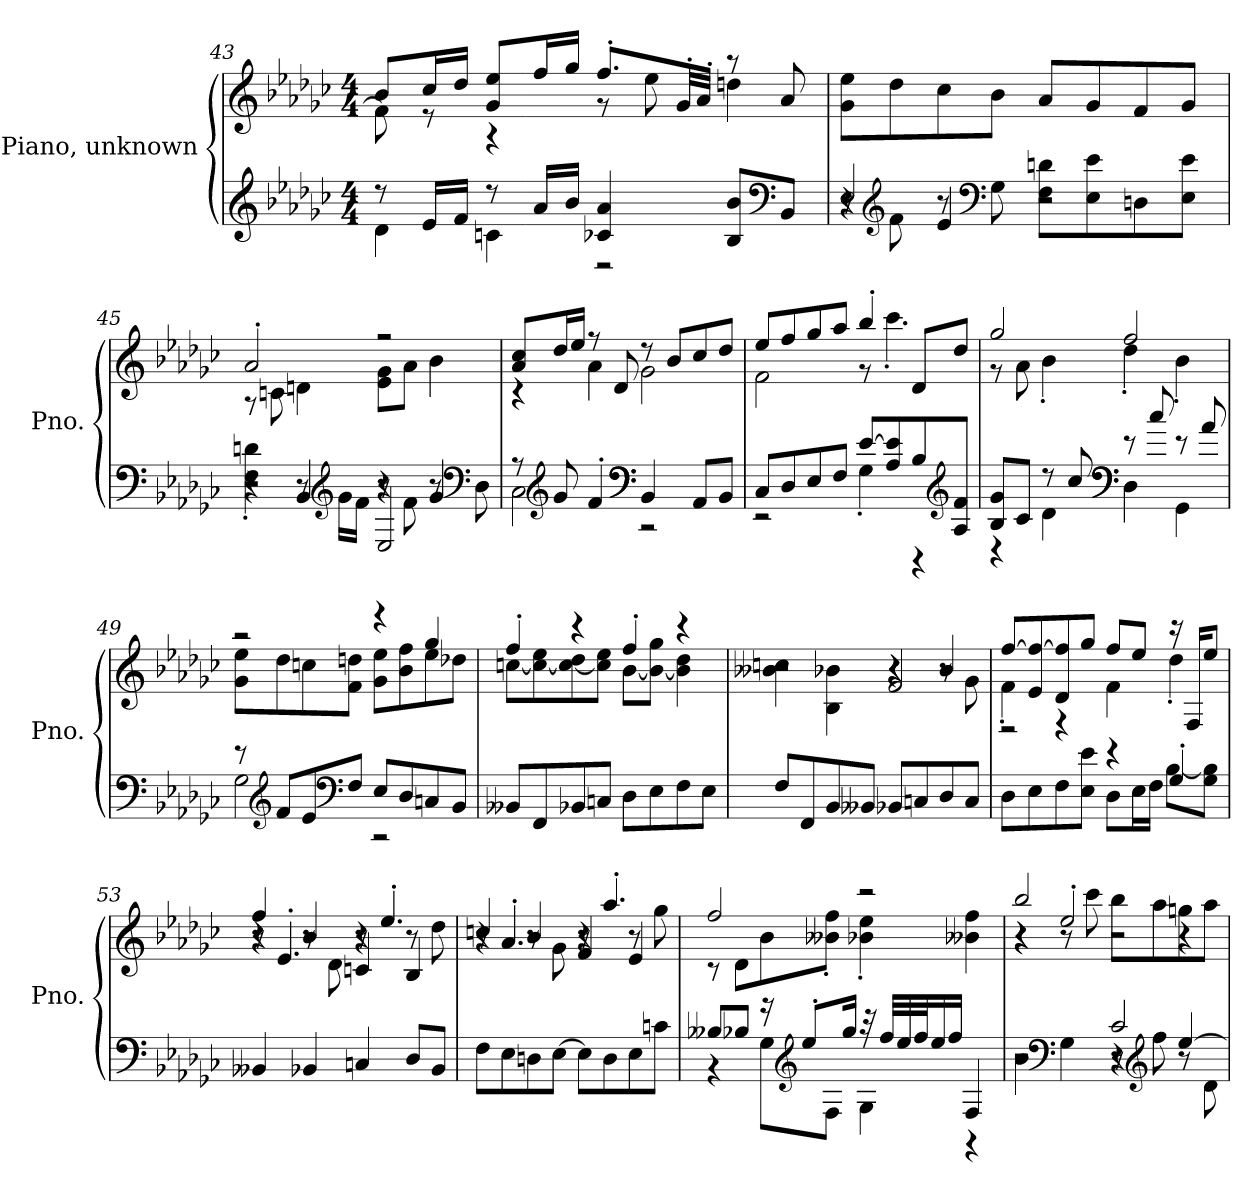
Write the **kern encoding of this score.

**kern	**kern
*part1	*part1
*staff2	*staff1
*I"Piano, unknown	*
*I'Pno.	*
!!LO:LB:g=z
*clefG2	*clefG2
*k[b-e-a-d-g-c-]	*k[b-e-a-d-g-c-]
*M4/4	*M4/4
=43	=43
*^	*^
8r	4d-\	8b-/L	8f\]
16e-/LL	.	16cc-/L	8r
16f/JJ	.	16dd-/JJ	.
8r	4cn\	8g-/ 8ee-/L	4r
16a-/LL	.	16ff/L	.
16b-/JJ	.	16gg-/JJ	.
4c-X/ 4a-/	2r	8.ff'/L	8r
.	.	.	8ee-\
.	.	32g-'/LL	.
.	.	32a-'/JJJ	.
8B-/ 8b-/L	.	8r	4ddn\
*clefF4	*	*	*
8BB-/J	.	8a-/	.
*	*	*v	*v
=44	=44	=44
*	*^	*
4r	8r	2E-/	8g-\ 8ee-\L
*clefG2	*	*	*
.	8f\	.	8dd-\
4e-/	8r	.	8cc-\
*clefF4	*	*	*
.	8G-\	.	8b-\J
2r	8F\ 8dn\L	2r	8a-/L
.	8E-\ 8e-\	.	8g-/
.	8Dn\	.	8f/
.	8E-\ 8e-\J	.	8g-/J
!!LO:LB:g=z
=45	=45	=45	=45
*	*	*	*^
2r	4F\' 4dn\'	4r	2a-'/	8r
.	.	.	.	8cn\
.	8r	4BB-/	.	4dn\
*clefG2	*	*	*	*
.	16g-\LL	.	.	.
.	16f\JJ	.	.	.
4r	8r	2E-/	2r	8e-\ 8g-\L
.	8f\	.	.	8a-\J
4g-/	8r	.	.	4b-\
*clefF4	*	*	*	*
.	8D-\	.	.	.
*	*v	*v	*	*
=46	=46	=46	=46
8r	2C-\	8a-/ 8cc-/L	4r
*clefG2	*	*	*
8g-/	.	16dd-/L	.
.	.	16ee-/JJ	.
4f'/	.	8r	4a-\
.	.	8d-/	.
*clefF4	*	*	*
4BB-/	2r	8r	2g-\
.	.	8b-/L	.
8AA-/L	.	8cc-/	.
8BB-/J	.	8dd-/J	.
=47	=47	=47	=47
8C-/L	2r	8ee-/L	2f\
8D-/	.	8ff/	.
8E-/	.	8gg-/	.
8F/J	.	8aa-/J	.
[8e-/L	4G-'\	4bb-'/	8r
8A-/ 8e-/]	.	.	4.ccc-'\
8B-/	4r	8d-/L	.
*clefG2	*	*	*
8A-/ 8f/J	.	8dd-/J	.
!!LO:PB:g=z	!!
=48	=48	=48	=48
8B-/ 8g-/L	4r	2gg-/	8r
8c-/J	.	.	8a-\
8r	4d-\	.	4b-'\
8cc-/	.	.	.
*clefF4	*	*	*
8r	4D-\	2ff/	4dd-'\
8cc-/	.	.	.
8r	4GG-\	.	4b-'\
8a-/	.	.	.
=49	=49	=49	=49
8r	2G-\	2r	8g-\ 8ee-\L
*clefG2	*	*	*
8f/L	.	.	8dd-\
8e-/	.	.	8ccn\
*clefF4	*	*	*
8F/J	.	.	8f\ 8ddn\J
8E-/L	2r	4r	8g-\ 8ee-\L
8D-/	.	.	8b-\ 8ff\
8Cn/	.	4gg-/	8ee-\
8BB-/J	.	.	8dd-X\J
*v	*v	*	*
=50	=50	=50
8BB--X/L	4ff'/	[8ccn\L
8FF/	.	8cc\_ 8ee-\
8BB-X/	4r	8cc\_ 8dd-\
8Cn/J	.	8cc\] 8ee-\J
8D-\L	4ff'/	[8b-\L
8E-\	.	8b-\_ 8gg-\J
8F\	4r	4b-\] 4dd-\
8E-\J	.	.
!!LO:LB:g=z
=51	=51	=51
*	*	*^
8F/L	2r	4b--X\ 4ccn\	2r
8FF/	.	.	.
8BB-/	.	4B-\ 4b-X\	.
8BB--X/J	.	.	.
8BB-X/L	4r	4r	2f/
8Cn/	.	.	.
8D-/	4b-/	8r	.
8C/J	.	8g-\	.
*	*	*v	*v
=52	=52	=52
*^	*	*
2r	8D-\L	[8ff/L	4f'\
.	8E-\	8e-/ 8ff/_	.
.	8F\	8d-/ 8ff/]	4r
.	8E-\ 8e-\J	8gg-/J	.
4r	8D-\L	8ff/L	4f\
.	16E-\L	8ee-/J	.
.	16F\JJ	.	.
4G-'/	[8B-\L	16r	4dd-'\
.	.	16F/KL	.
.	8G-\ 8B-\]J	8ee-/J	.
*v	*v	*	*
=53	=53	=53
*	*	*^
4BB--X/	4ff/	4r	8r
.	.	.	4.e-'/
4BB-X/	4b-/	8r	.
.	.	8d-\	.
4Cn/	8r	4r	4cn/
.	4.ee-'/	.	.
8D-/L	.	8r	4B-/
8BB-/J	.	8dd-\	.
!!LO:LB:g=z	!!	!!
=54	=54	=54	=54
8F\L	4ccn/	4r	8r
8E-\	.	.	4.a-'/
8Dn\	4b-/	8r	.
[8E-\J	.	8g-\	.
8E-\L]	8r	4r	4f/
8D\	4.aa-'/	.	.
8E-\	.	8r	4e-/
8cn\J	.	8gg-\	.
*	*	*v	*v
=55	=55	=55
*^	*	*
8B--X/L	4r	2ff/	8r
8B-X/J	.	.	8d-\L
16r	8G-\L	.	8b-\
*clefG2	*	*	*
8ee-'/L	.	.	.
.	8F\J	.	8b--X\' 8ff\'J
16gg-/Jk	.	.	.
32r	4G-\	2r	4b-X\' 4ee-\'
32ff/LLL	.	.	.
32ee-/	.	.	.
32ff/J	.	.	.
16ee-/	.	.	.
16ff/JJ	.	.	.
4F/	4r	.	4b--X\ 4ff\
=56	=56	=56	=56
*	*^	*	*^
2r	4b-\	2r	2bb-/	4r	4r
*clefF4	*	*	*	*	*
.	4G-\	.	.	8r	2ee-'/
.	.	.	.	8ccc-\	.
4r	8r	2c-/	2r	8bb-\L	.
*clefG2	*	*	*	*	*
.	8ff\	.	.	8aa-\	.
[4ee-/	8r	.	.	8ggn\	4r
.	8d-\	.	.	8aa-\J	.
*v	*v	*v	*	*	*
*	*v	*v	*v
=	=
*-	*-
